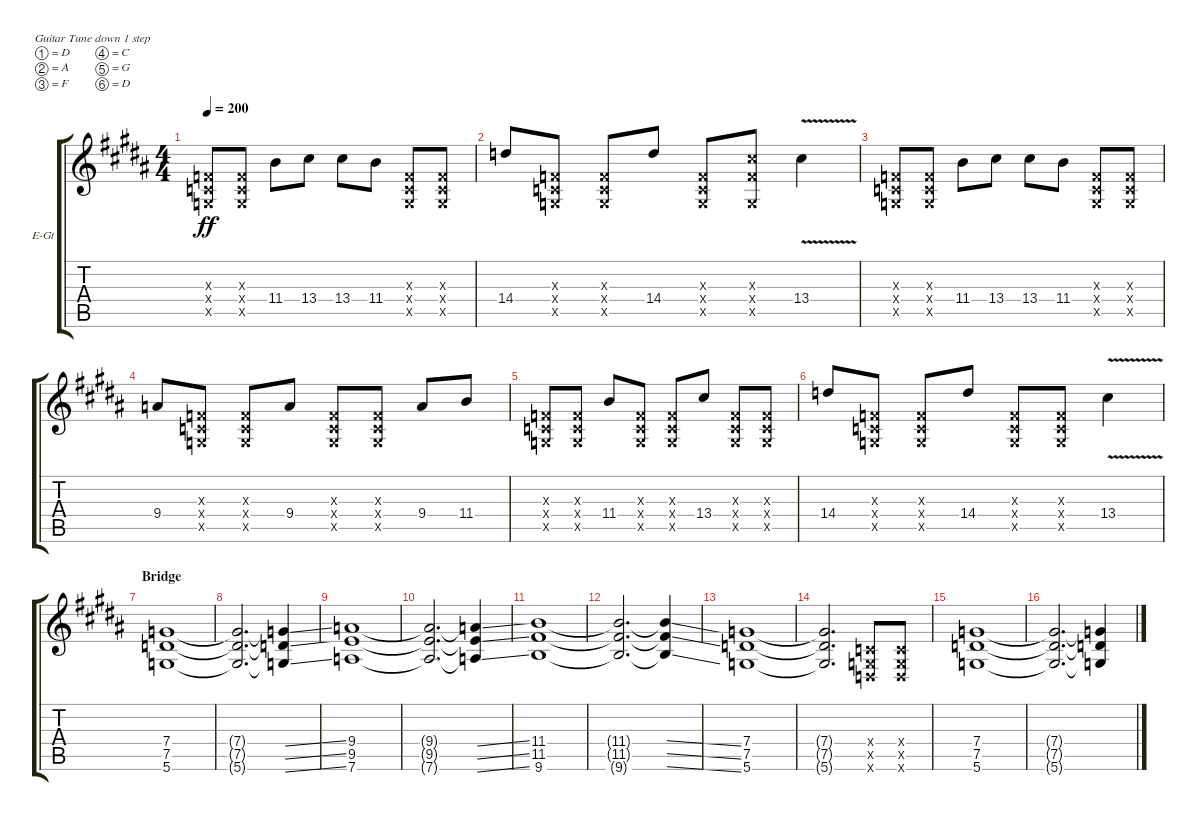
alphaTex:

\defaultSystemsLayout 4
\bracketExtendMode groupsimilarinstruments
\firstSystemTrackNameOrientation horizontal
\otherSystemsTrackNameOrientation horizontal
\track ("Lead Right" "E-Gt") {instrument distortionguitar}
\staff {score tabs}
\tuning (D4 A3 F3 C3 G2 D2)
\ts (4 4)
\tempo 200
\clef g2
\ks b
(0.3{x} 0.4{x} 0.5{x}).8{dy ff} (0.3{x} 0.4{x} 0.5{x}).8 11.4.8 13.4.8 13.4.8 11.4.8 (0.3{x} 0.4{x} 0.5{x}).8 (0.3{x} 0.4{x} 0.5{x}).8 |
14.4.8 (0.3{x} 0.4{x} 0.5{x}).8 (0.3{x} 0.4{x} 0.5{x}).8 14.4.8 (0.3{x} 0.4{x} 0.5{x}).8 (13.4{x} 0.3{x} 0.5{x}).8 13.4{v}.4 |
(0.3{x} 0.4{x} 0.5{x}).8 (0.5{x} 0.4{x} 0.3{x}).8 11.4.8 13.4.8 13.4.8 11.4.8 (0.4{x} 0.3{x} 0.5{x}).8 (0.4{x} 0.3{x} 0.5{x}).8 |
9.4.8 (0.3{x} 0.4{x} 0.5{x}).8 (0.3{x} 0.4{x} 0.5{x}).8 9.4.8 (0.3{x} 0.4{x} 0.5{x}).8 (0.3{x} 0.4{x} 0.5{x}).8 9.4.8 11.4.8 |
(0.3{x} 0.4{x} 0.5{x}).8 (0.3{x} 0.4{x} 0.5{x}).8 11.4.8 (0.3{x} 0.4{x} 0.5{x}).8 (0.3{x} 0.4{x} 0.5{x}).8 13.4.8 (0.3{x} 0.4{x} 0.5{x}).8 (0.3{x} 0.4{x} 0.5{x}).8 |
14.4.8 (0.3{x} 0.4{x} 0.5{x}).8 (0.3{x} 0.4{x} 0.5{x}).8 14.4.8 (0.3{x} 0.4{x} 0.5{x}).8 (0.3{x} 0.4{x} 0.5{x}).8 13.4{v}.4 |
\section ("" "Bridge")
(5.6 7.5 7.4).1 |
(5.6{t} 7.5{t} 7.4{t}).2{d} (5.6{ss t} 7.5{ss t} 7.4{ss t}).4 |
(9.4 9.5 7.6).1 |
(9.4{t} 9.5{t} 7.6{t}).2{d} (9.4{ss t} 9.5{ss t} 7.6{ss t}).4 |
(11.4 11.5 9.6).1 |
(11.4{t} 11.5{t} 9.6{t}).2{d} (11.4{ss t} 11.5{ss t} 9.6{ss t}).4 |
(7.4 7.5 5.6).1 |
(7.4{t} 7.5{t} 5.6{t}).2{d} (0.4{x} 0.5{x} 0.6{x}).8 (0.4{x} 0.5{x} 0.6{x}).8 |
(5.6 7.5 7.4).1 |
(5.6{t} 7.5{t} 7.4{t}).2{d} (5.6{ss t} 7.5{ss t} 7.4{ss t}).4
